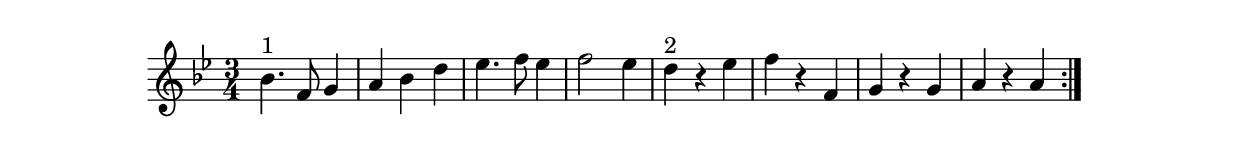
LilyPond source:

\version "2.19.49"
%{\header {
  composer = "B. Crowell"
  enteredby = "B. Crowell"
}%}
\score{{\key bes \major
\time 3/4
%{\tempo 4=90
%}\transpose c bes {\relative c' {
  c4.^\markup{"1"} g8 a4 | b4 c e | f4. g8 f4 | g2 f4 | e4^\markup{"2"} r f | g r g, | a r a | b r b
  \bar ":|."
}}

}}